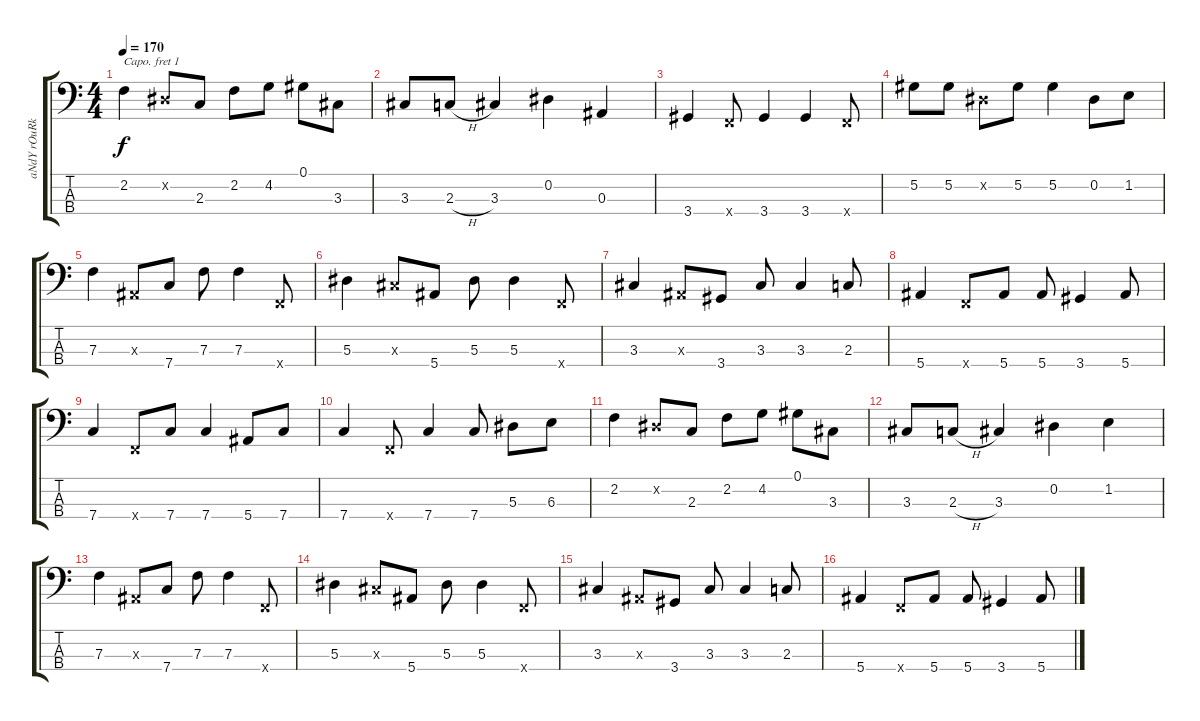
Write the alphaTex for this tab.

\track ("aNdY rOuRkE" "aNdY rOuRk") {instrument electricbassfinger}
\staff {score tabs}
\capo 1
\tuning (G2 D2 A1 E1) {hide}
\ts (4 4)
\tempo 170
\clef f4
\ks c
2.2.4{dy f} 0.2{x}.8 2.3.8 2.2.8 4.2.8 0.1.8 3.3.8 |
3.3.8 2.3{h}.8 3.3.4 0.2.4 0.3.4 |
3.4.4 0.4{x}.8 3.4.4 3.4.4 0.4{x}.8 |
5.2.8 5.2.8 0.2{x}.8 5.2.8 5.2.4 0.2.8 1.2.8 |
7.3.4 0.3{x}.8 7.4.8 7.3.8 7.3.4 0.4{x}.8 |
5.3.4 3.3{x}.8 5.4.8 5.3.8 5.3.4 0.4{x}.8 |
3.3.4 0.3{x}.8 3.4.8 3.3.8 3.3.4 2.3.8 |
5.4.4 0.4{x}.8 5.4.8 5.4.8 3.4.4 5.4.8 |
7.4.4 0.4{x}.8 7.4.8 7.4.4 5.4.8 7.4.8 |
7.4.4 0.4{x}.8 7.4.4 7.4.8 5.3.8 6.3.8 |
2.2.4 0.2{x}.8 2.3.8 2.2.8 4.2.8 0.1.8 3.3.8 |
3.3.8 2.3{h}.8 3.3.4 0.2.4 1.2.4 |
7.3.4 0.3{x}.8 7.4.8 7.3.8 7.3.4 0.4{x}.8 |
5.3.4 3.3{x}.8 5.4.8 5.3.8 5.3.4 0.4{x}.8 |
3.3.4 0.3{x}.8 3.4.8 3.3.8 3.3.4 2.3.8 |
5.4.4 0.4{x}.8 5.4.8 5.4.8 3.4.4 5.4.8
